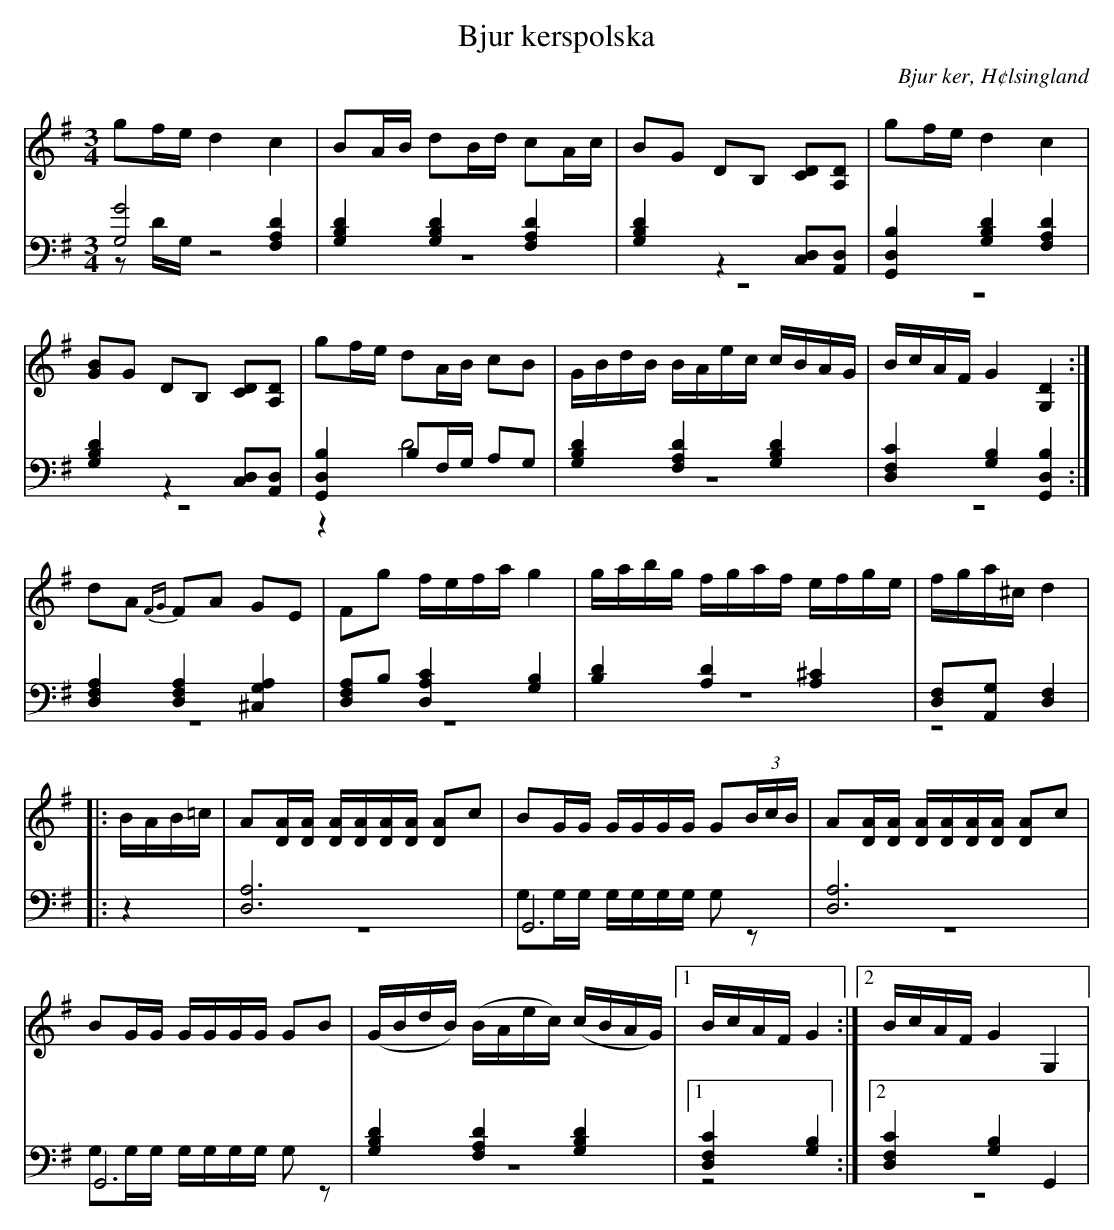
X:1
T: Bjur kerspolska
O: Bjur ker, H¢lsingland
M: 3/4
L: 1/8
K: G
V:1
V:2
V:3 merge
V:1
gf/e/ d2 c2|BA/B/ dB/d/ cA/c/| BG DB, [CD][A,D]|gf/e/ d2 c2|
[GB]G DB, [CD][A,D] |gf/e/ dA/B/ cB|G/B/d/B/ B/A/e/c/ c/B/A/G/|B/c/A/F/ G2 [G,2D2]:|
dA {FG}FA GE|Fg f/e/f/a/ g2|g/a/b/g/ f/g/a/f/ e/f/g/e/ |f/g/a/^c/ d2 |
|:B/A/B/=c/|A[D/A/][D/A/] [D/A/][D/A/][D/A/][D/A/] [DA]c|BG/G/ G/G/G/G/ G(3B/c/B/|A[D/A/][D/A/] [D/A/][D/A/][D/A/][D/A/] [DA]c|
BG/G/ G/G/G/G/ GB|(G/B/d/B/) (B/A/e/c/) (c/B/A/G/)|1 B/c/A/F/ G2:|2 B/c/A/F/ G2 G,2|
V:2 clef=bass
[G,4G4] [F,2A,2 D2]|[G,2B,2D2] [G,2B,2D2] [F,2A,2 D2]|[G,2B,2D2] z2 [C,D,][A,,D,]|[G,,2D,2B,2] [G,2B,2D2] [F,2A,2 D2]|
[G,2B,2D2] z2 [C,D,][A,,D,]|[G,,2D,2B,2] B,F,/G,/ A,G,|[G,2B,2D2] [F,2A,2 D2] [G,2B,2D2]|[D,2F,2C2] [G,2B,2][G,,2D,2B,2]:|
[D,2F,2A,2] [D,2F,2A,2] [^C,2G,2A,2]|[D,F,A,]B, [D,2A,2C2] [G,2B,2]|[B,2D2] [A,2D2] [A,2^C2]|[D,F,][A,,G,] [D,2F,2]|
|:z2|[D,6A,6]|G,,6|[D,6A,6]|
G,,6|[G,2B,2D2] [F,2A,2 D2] [G,2B,2D2]|1 [D,2F,2C2] [G,2B,2] :|2 [D,2F,2C2] [G,2B,2] G,,2|
V:3  clef=bass
zD/G,/ z4 |z6|z6|z6|
z6|z2 D4|z6|z6:|
z6|z6|z6|z4|
|:z2|z6|G,G,/G,/ G,/G,/G,/G,/ G,z|z6 |
G,G,/G,/ G,/G,/G,/G,/ G,z|z6|1 z4:|2 z6|
